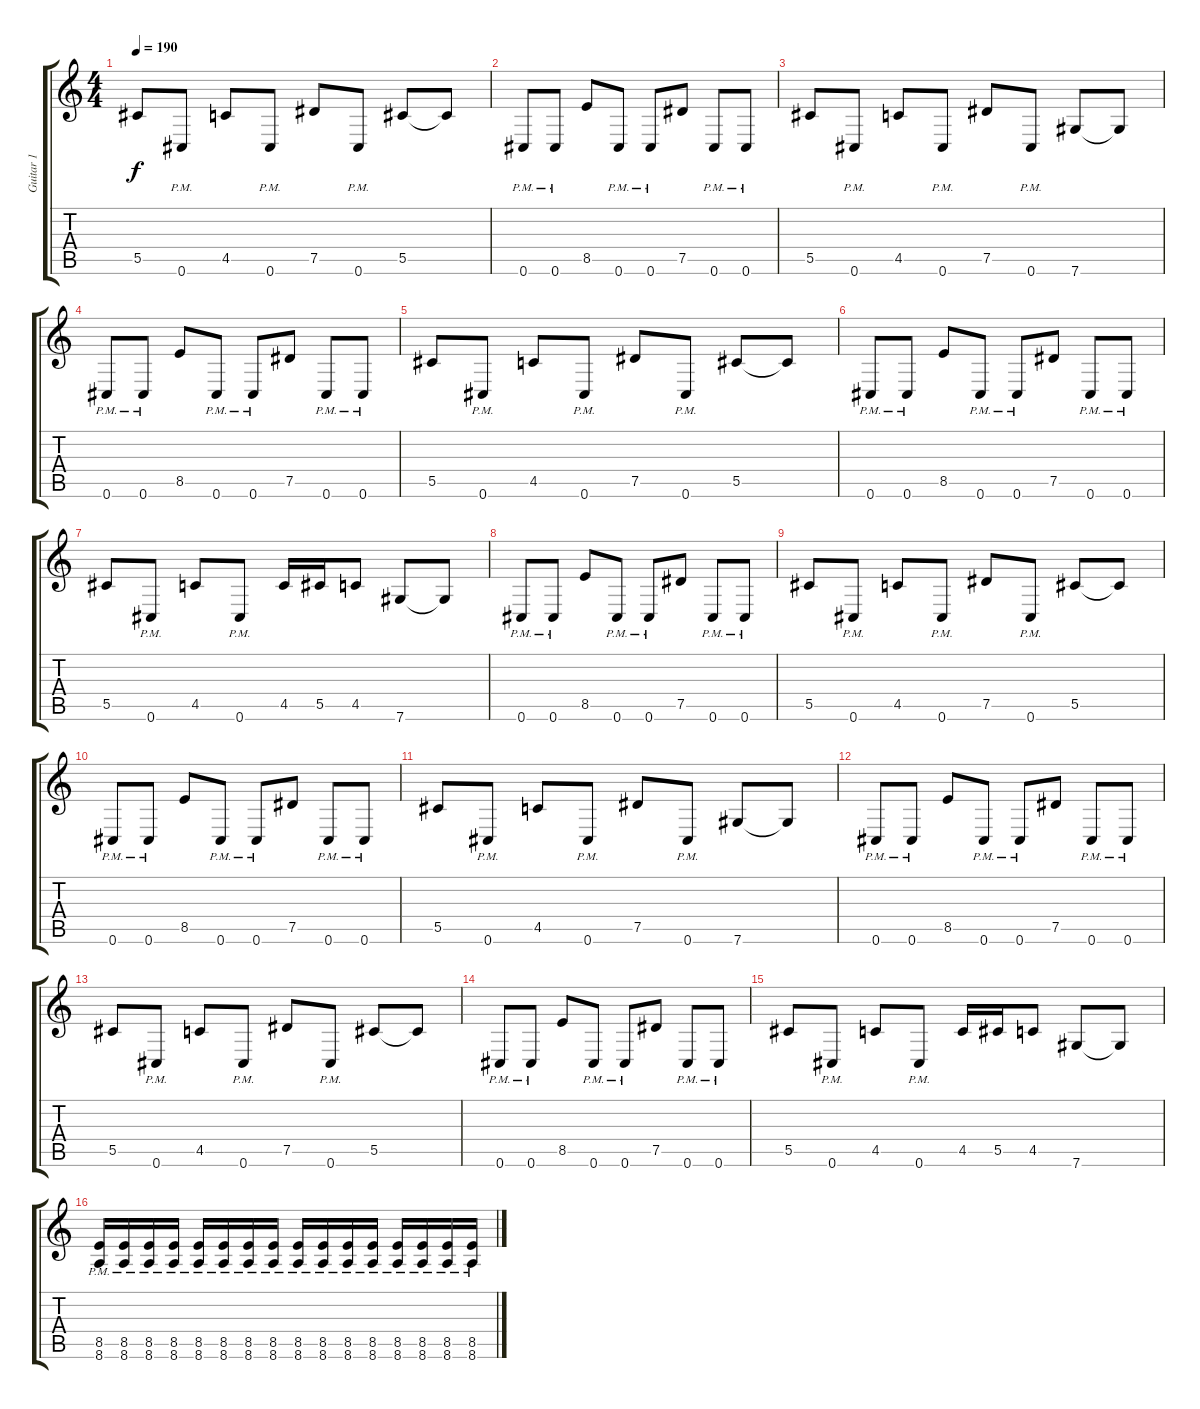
\track ("Guitar 1" "Guitar 1") {instrument distortionguitar}
\staff {score tabs}
\tuning (Eb4 Bb3 Gb3 Db3 Ab2 Db2) {hide}
\ts (4 4)
\tempo 190
\clef g2
\ks c
5.5.8{dy f} 0.6{pm}.8 4.5.8 0.6{pm}.8 7.5.8 0.6{pm}.8 5.5.8 5.5{t}.8 |
0.6{pm}.8 0.6{pm}.8 8.5.8 0.6{pm}.8 0.6{pm}.8 7.5.8 0.6{pm}.8 0.6{pm}.8 |
5.5.8 0.6{pm}.8 4.5.8 0.6{pm}.8 7.5.8 0.6{pm}.8 7.6.8 7.6{t}.8 |
0.6{pm}.8 0.6{pm}.8 8.5.8 0.6{pm}.8 0.6{pm}.8 7.5.8 0.6{pm}.8 0.6{pm}.8 |
5.5.8 0.6{pm}.8 4.5.8 0.6{pm}.8 7.5.8 0.6{pm}.8 5.5.8 5.5{t}.8 |
0.6{pm}.8 0.6{pm}.8 8.5.8 0.6{pm}.8 0.6{pm}.8 7.5.8 0.6{pm}.8 0.6{pm}.8 |
5.5.8 0.6{pm}.8 4.5.8 0.6{pm}.8 4.5.16 5.5.16 4.5.8 7.6.8 7.6{t}.8 |
0.6{pm}.8 0.6{pm}.8 8.5.8 0.6{pm}.8 0.6{pm}.8 7.5.8 0.6{pm}.8 0.6{pm}.8 |
5.5.8 0.6{pm}.8 4.5.8 0.6{pm}.8 7.5.8 0.6{pm}.8 5.5.8 5.5{t}.8 |
0.6{pm}.8 0.6{pm}.8 8.5.8 0.6{pm}.8 0.6{pm}.8 7.5.8 0.6{pm}.8 0.6{pm}.8 |
5.5.8 0.6{pm}.8 4.5.8 0.6{pm}.8 7.5.8 0.6{pm}.8 7.6.8 7.6{t}.8 |
0.6{pm}.8 0.6{pm}.8 8.5.8 0.6{pm}.8 0.6{pm}.8 7.5.8 0.6{pm}.8 0.6{pm}.8 |
5.5.8 0.6{pm}.8 4.5.8 0.6{pm}.8 7.5.8 0.6{pm}.8 5.5.8 5.5{t}.8 |
0.6{pm}.8 0.6{pm}.8 8.5.8 0.6{pm}.8 0.6{pm}.8 7.5.8 0.6{pm}.8 0.6{pm}.8 |
5.5.8 0.6{pm}.8 4.5.8 0.6{pm}.8 4.5.16 5.5.16 4.5.8 7.6.8 7.6{t}.8 |
(8.5{pm} 8.6{pm}).16 (8.5{pm} 8.6{pm}).16 (8.5{pm} 8.6{pm}).16 (8.5{pm} 8.6{pm}).16 (8.5{pm} 8.6{pm}).16 (8.5{pm} 8.6{pm}).16 (8.5{pm} 8.6{pm}).16 (8.5{pm} 8.6{pm}).16 (8.5{pm} 8.6{pm}).16 (8.5{pm} 8.6{pm}).16 (8.5{pm} 8.6{pm}).16 (8.5{pm} 8.6{pm}).16 (8.5{pm} 8.6{pm}).16 (8.5{pm} 8.6{pm}).16 (8.5{pm} 8.6{pm}).16 (8.5{pm} 8.6{pm}).16
